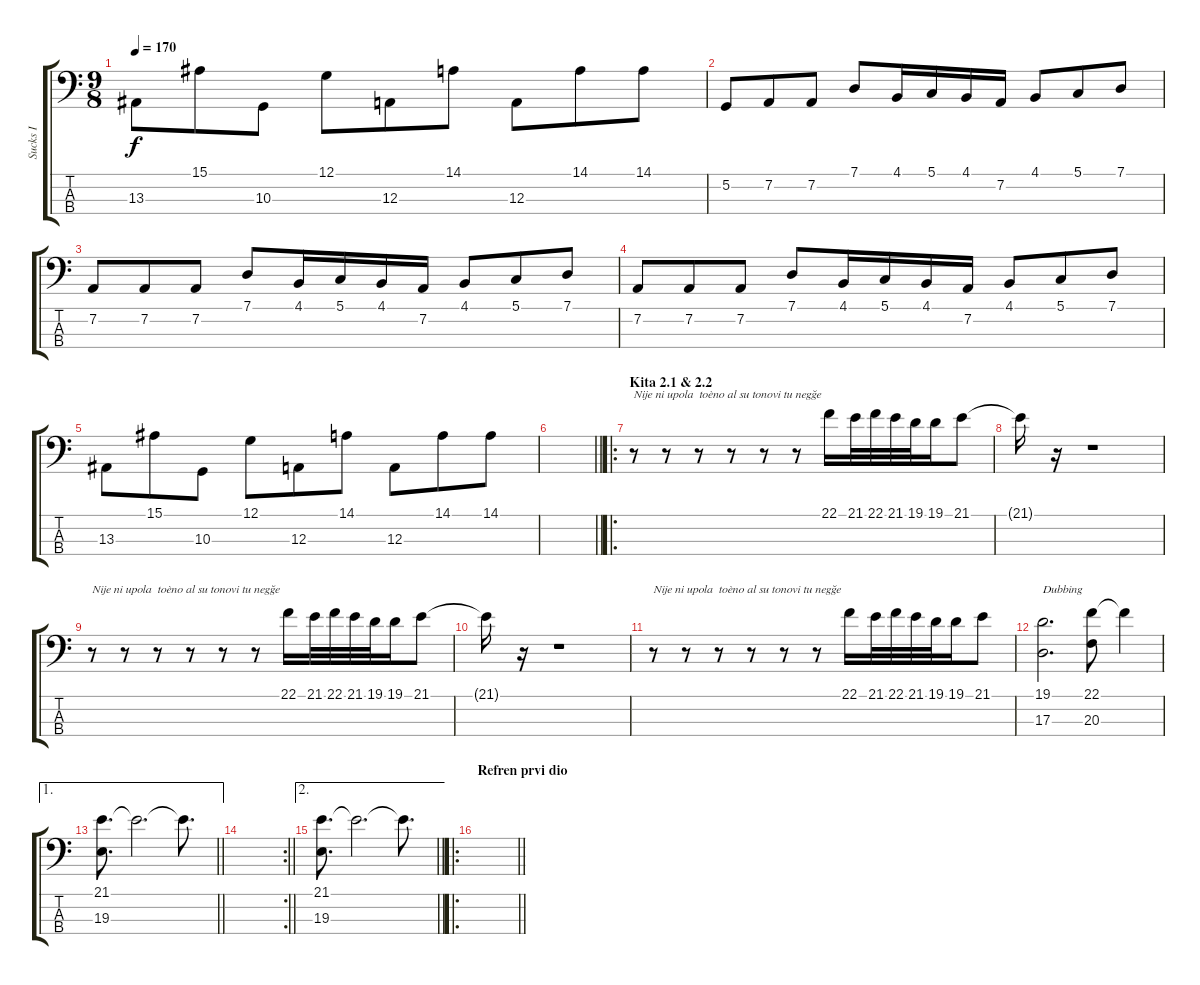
\track ("Sucks I" "Sucks I") {instrument altosax}
\staff {score tabs}
\tuning (G2 D2 A1 E1) {hide}
\ts (9 8)
\tempo 170
\clef f4
\ks c
13.3.8{dy f} 15.1.8 10.3.8 12.1.8 12.3.8 14.1.8 12.3.8 14.1.8 14.1.8 |
5.2.8 7.2.8 7.2.8 7.1.8 4.1.16 5.1.16 4.1.16 7.2.16 4.1.8 5.1.8 7.1.8 |
7.2.8 7.2.8 7.2.8 7.1.8 4.1.16 5.1.16 4.1.16 7.2.16 4.1.8 5.1.8 7.1.8 |
7.2.8 7.2.8 7.2.8 7.1.8 4.1.16 5.1.16 4.1.16 7.2.16 4.1.8 5.1.8 7.1.8 |
13.3.8 15.1.8 10.3.8 12.1.8 12.3.8 14.1.8 12.3.8 14.1.8 14.1.8 |
\barLineRight lightlight
|
\ro
\section ("" "Kita 2.1 & 2.2")
r.8{txt "Nije ni upola  toèno al su tonovi tu negğe"} r.8 r.8 r.8 r.8 r.8 22.1.16 21.1.32 22.1.32 21.1.32 19.1.32 19.1.16 21.1.8 |
21.1{t}.16 r.16 r.1 |
r.8{txt "Nije ni upola  toèno al su tonovi tu negğe"} r.8 r.8 r.8 r.8 r.8 22.1.16 21.1.32 22.1.32 21.1.32 19.1.32 19.1.16 21.1.8 |
21.1{t}.16 r.16 r.1 |
r.8{txt "Nije ni upola  toèno al su tonovi tu negğe"} r.8 r.8 r.8 r.8 r.8 22.1.16 21.1.32 22.1.32 21.1.32 19.1.32 19.1.16 21.1.8 |
(19.1 17.3).2{d txt "Dubbing"} (22.1 20.3).8 22.1{t}.4 |
\ae 1
\barLineRight lightlight
(21.1 19.3).8{d} 21.1{t}.2{d} 21.1{t}.8{d} |
\rc 2
\barLineRight lightlight
|
\ae 2
\barLineRight lightlight
(21.1 19.3).8{d} 21.1{t}.2{d} 21.1{t}.8{d} |
\ro
\section ("" "Refren prvi dio")
\barLineRight lightlight
